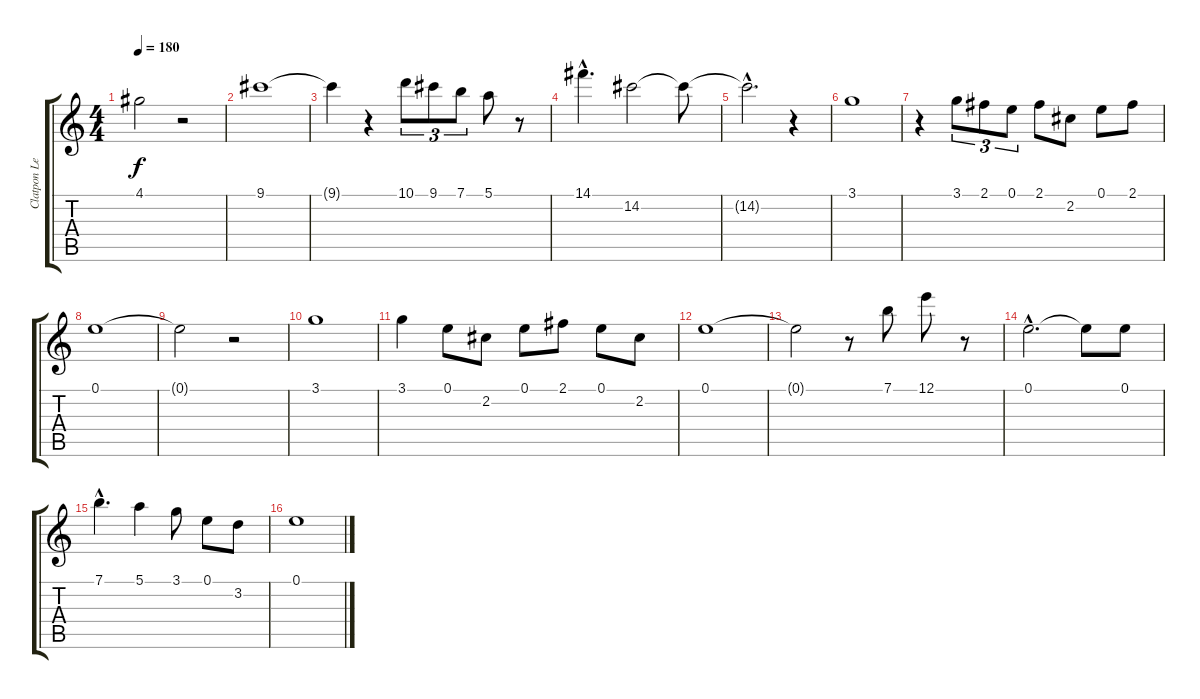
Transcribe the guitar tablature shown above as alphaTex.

\track ("Clatpon Lead Double" "Clatpon Le") {instrument electricguitarmuted}
\staff {score tabs}
\tuning (E4 B3 G3 D3 A2 E2) {hide}
\ts (4 4)
\tempo 180
\clef g2
\ks c
4.1{t}.2{dy f} r.2 |
9.1.1 |
9.1{t}.4 r.4 10.1.8{tu (3 2)} 9.1.8{tu (3 2)} 7.1.8{tu (3 2)} 5.1.8 r.8 |
14.1{hac}.4{d} 14.2.2 14.2{t}.8 |
14.2{hac t}.2{d} r.4 |
3.1.1 |
r.4 3.1.8{tu (3 2)} 2.1.8{tu (3 2)} 0.1.8{tu (3 2)} 2.1.8 2.2.8 0.1.8 2.1.8 |
0.1.1 |
0.1{t}.2 r.2 |
3.1.1 |
3.1.4 0.1.8 2.2.8 0.1.8 2.1.8 0.1.8 2.2.8 |
0.1.1 |
0.1{t}.2 r.8 7.1.8 12.1.8 r.8 |
0.1{hac}.2{d} 0.1{t}.8 0.1.8 |
7.1{hac}.4{d} 5.1.4 3.1.8 0.1.8 3.2.8 |
0.1.1
